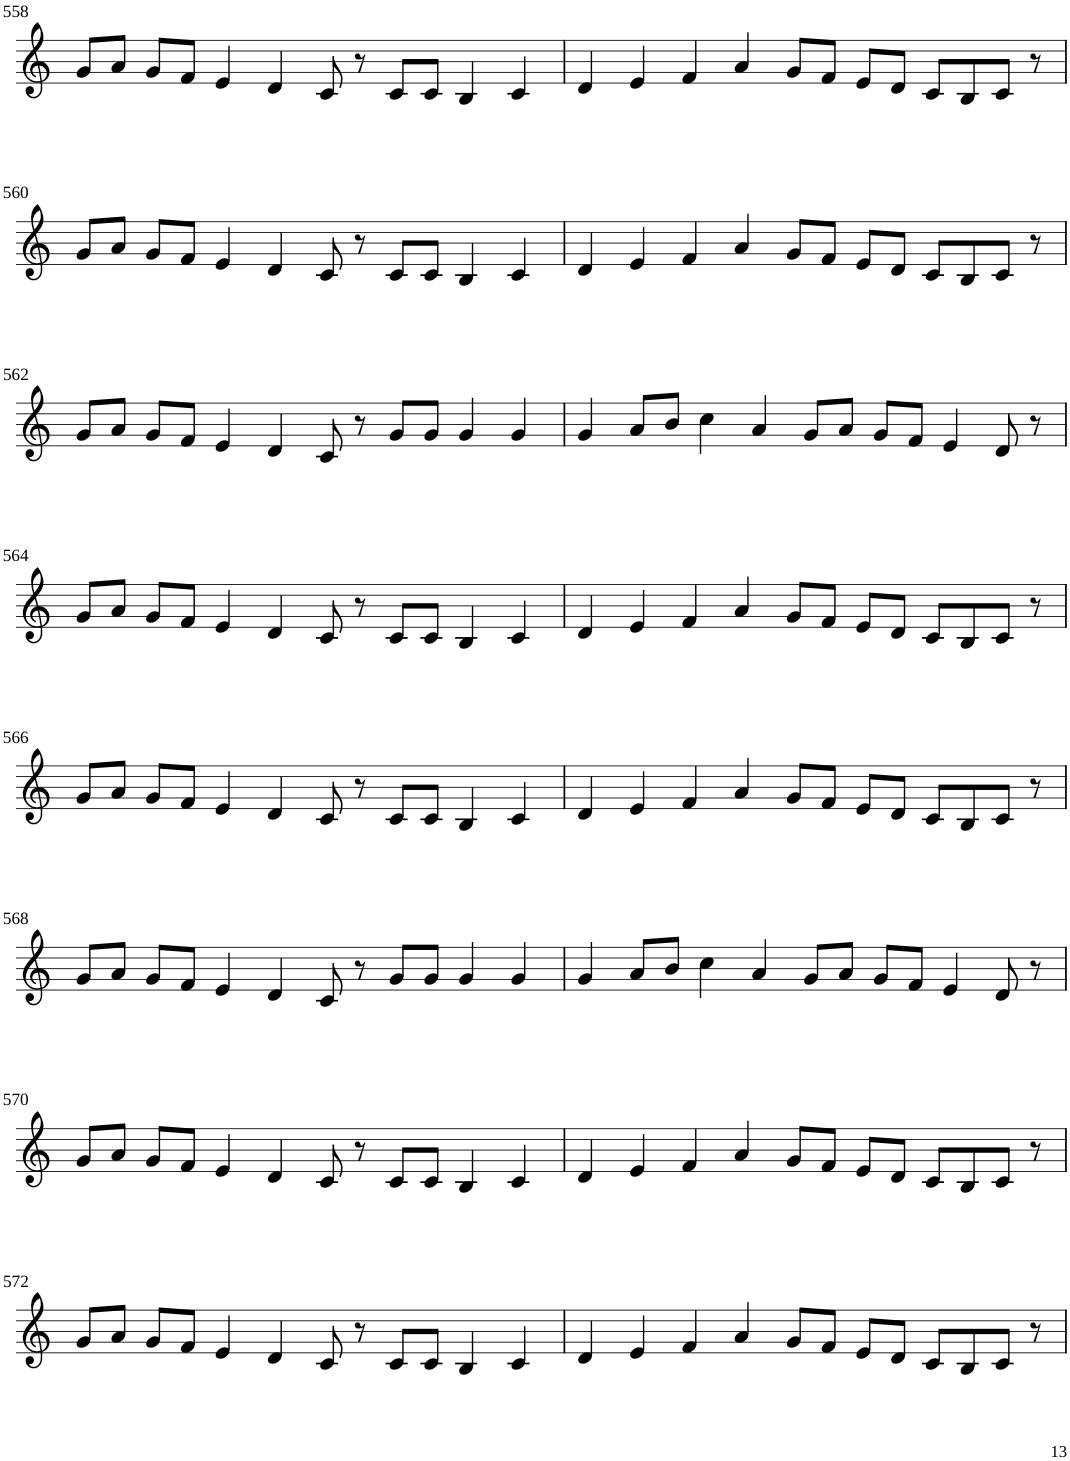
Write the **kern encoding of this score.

**kern
*part1
*staff1
*I"Violin
!!LO:PB:g=z
*clefG2
*k[]
*M8/4
=558
8g/L
8a/J
8g/L
8f/J
4e/
4d/
8c/
8r
8c/L
8c/J
4B/
4c/
=559
4d/
4e/
4f/
4a/
8g/L
8f/J
8e/L
8d/J
8c/L
8B/
8c/J
8r
!!LO:LB:g=z
=560
8g/L
8a/J
8g/L
8f/J
4e/
4d/
8c/
8r
8c/L
8c/J
4B/
4c/
=561
4d/
4e/
4f/
4a/
8g/L
8f/J
8e/L
8d/J
8c/L
8B/
8c/J
8r
!!LO:LB:g=z
=562
8g/L
8a/J
8g/L
8f/J
4e/
4d/
8c/
8r
8g/L
8g/J
4g/
4g/
=563
4g/
8a/L
8b/J
4cc\
4a/
8g/L
8a/J
8g/L
8f/J
4e/
8d/
8r
!!LO:LB:g=z
=564
8g/L
8a/J
8g/L
8f/J
4e/
4d/
8c/
8r
8c/L
8c/J
4B/
4c/
=565
4d/
4e/
4f/
4a/
8g/L
8f/J
8e/L
8d/J
8c/L
8B/
8c/J
8r
!!LO:LB:g=z
=566
8g/L
8a/J
8g/L
8f/J
4e/
4d/
8c/
8r
8c/L
8c/J
4B/
4c/
=567
4d/
4e/
4f/
4a/
8g/L
8f/J
8e/L
8d/J
8c/L
8B/
8c/J
8r
!!LO:LB:g=z
=568
8g/L
8a/J
8g/L
8f/J
4e/
4d/
8c/
8r
8g/L
8g/J
4g/
4g/
=569
4g/
8a/L
8b/J
4cc\
4a/
8g/L
8a/J
8g/L
8f/J
4e/
8d/
8r
!!LO:LB:g=z
=570
8g/L
8a/J
8g/L
8f/J
4e/
4d/
8c/
8r
8c/L
8c/J
4B/
4c/
=571
4d/
4e/
4f/
4a/
8g/L
8f/J
8e/L
8d/J
8c/L
8B/
8c/J
8r
!!LO:LB:g=z
=572
8g/L
8a/J
8g/L
8f/J
4e/
4d/
8c/
8r
8c/L
8c/J
4B/
4c/
=573
4d/
4e/
4f/
4a/
8g/L
8f/J
8e/L
8d/J
8c/L
8B/
8c/J
8r
=
*-
